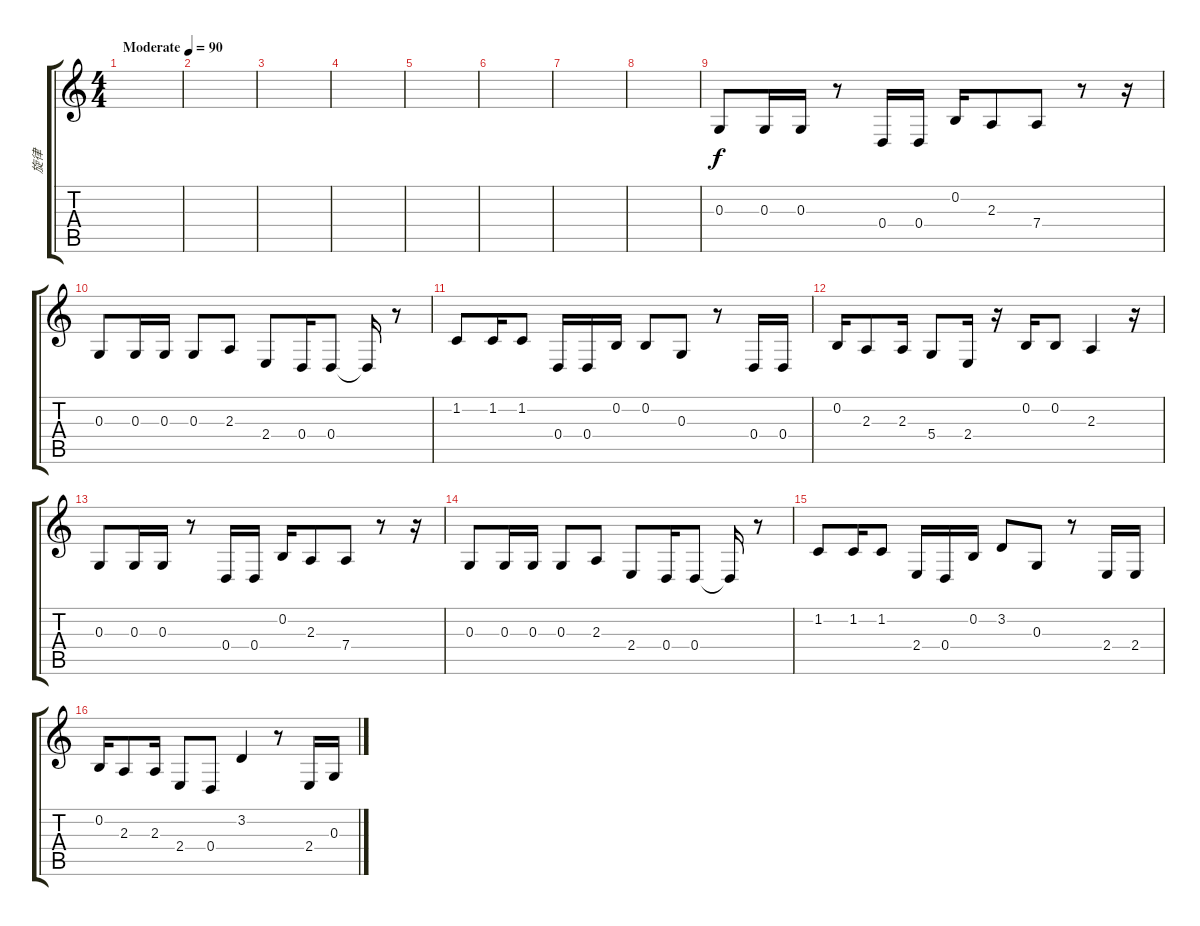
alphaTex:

\track ("旋律" "旋律") {instrument tenorsax}
\staff {score tabs}
\tuning (E4 B3 G3 D3 A2 E2) {hide}
\ts (4 4)
\tempo (90 "Moderate")
\clef g2
\ks c
|
|
|
|
|
|
|
|
0.3.8 0.3.16 0.3.16 r.8 0.4.16 0.4.16 0.2.16 2.3.8 7.4.8{txt ""} r.8 r.16 |
0.3.8 0.3.16 0.3.16 0.3.8 2.3.8 2.4.8 0.4.16 0.4.8 0.4{t}.16 r.8 |
1.2.8 1.2.16 1.2.8 0.4.16 0.4.16 0.2.16 0.2.8 0.3.8 r.8 0.4.16 0.4.16 |
0.2.16 2.3.8 2.3.16 5.4.8 2.4.16 r.16 0.2.16 0.2.8 2.3.4 r.16 |
0.3.8 0.3.16 0.3.16 r.8 0.4.16 0.4.16 0.2.16 2.3.8 7.4.8 r.8 r.16 |
0.3.8 0.3.16 0.3.16 0.3.8 2.3.8 2.4.8 0.4.16 0.4.8 0.4{t}.16 r.8 |
1.2.8 1.2.16 1.2.8 2.4.16 0.4.16 0.2.16 3.2.8 0.3.8 r.8 2.4.16 2.4.16 |
0.2.16 2.3.8 2.3.16 2.4.8 0.4.8 3.2.4 r.8 2.4.16 0.3.16
